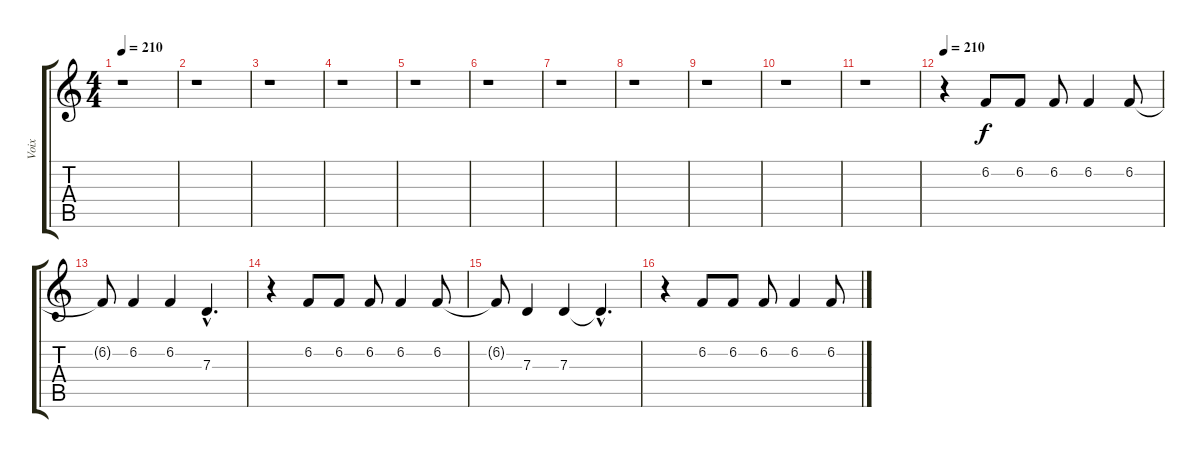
\track ("Voix" "Voix") {instrument tenorsax}
\staff {score tabs}
\tuning (E4 B3 G3 D3 A2 E2) {hide}
\ts (4 4)
\tempo 210
\clef g2
\ks c
r.1{dy f} |
r.1 |
r.1 |
r.1 |
r.1 |
r.1 |
r.1 |
r.1 |
r.1 |
r.1 |
r.1 |
\tempo 210
r.4 6.2.8 6.2.8 6.2.8 6.2.4 6.2.8 |
6.2{t}.8 6.2.4 6.2.4 7.3{hac}.4{d} |
r.4 6.2.8 6.2.8 6.2.8 6.2.4 6.2.8 |
6.2{t}.8 7.3.4 7.3.4 7.3{hac t}.4{d} |
r.4 6.2.8 6.2.8 6.2.8 6.2.4 6.2.8
